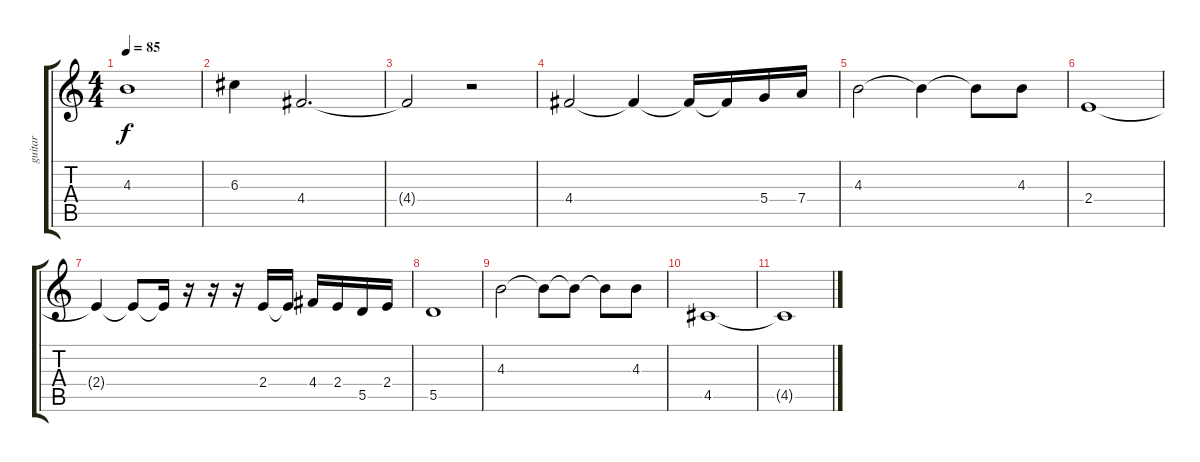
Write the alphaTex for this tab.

\track ("guitar" "guitar") {instrument distortionguitar}
\staff {score tabs}
\tuning (E4 B3 G3 D3 A2 E2) {hide}
\ts (4 4)
\tempo 85
\clef g2
\ks c
4.3.1{dy f} |
6.3.4 4.4.2{d} |
4.4{t}.2 r.2 |
4.4.2 4.4{t}.4 4.4{t}.16 4.4{t}.16 5.4.16 7.4.16 |
4.3.2 4.3{t}.4 4.3{t}.8 4.3.8 |
2.4.1 |
2.4{t}.4 2.4{t}.8 2.4{t}.16 r.16 r.16 r.16 2.4.16 2.4{t}.16 4.4.16 2.4.16 5.5.16 2.4.16 |
5.5.1 |
4.3.2 4.3{t}.8 4.3{t}.8 4.3{t}.8 4.3.8 |
4.5.1 |
4.5{t}.1
